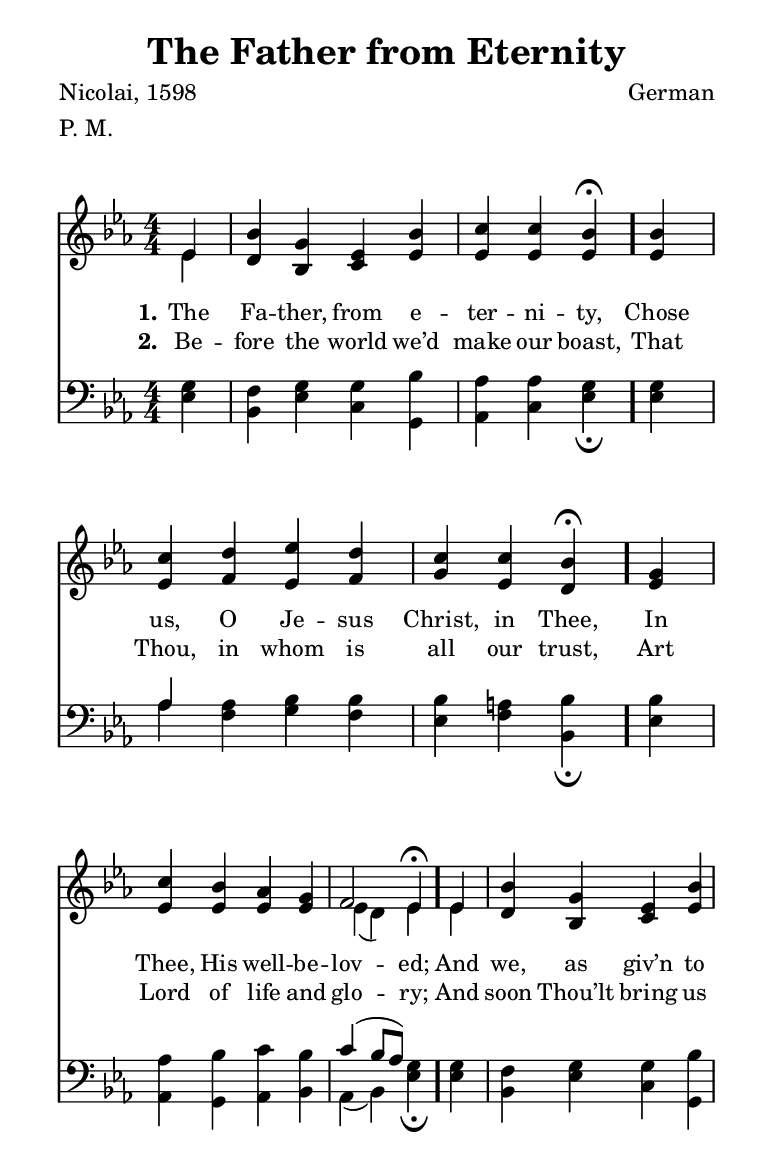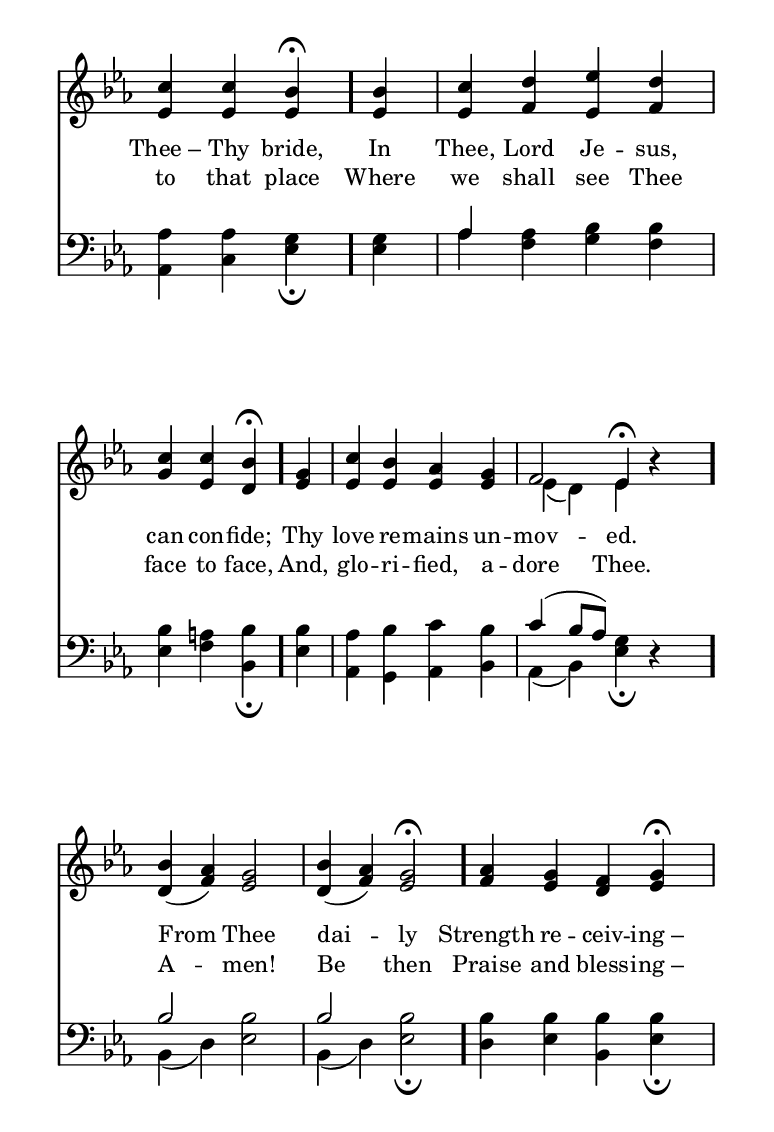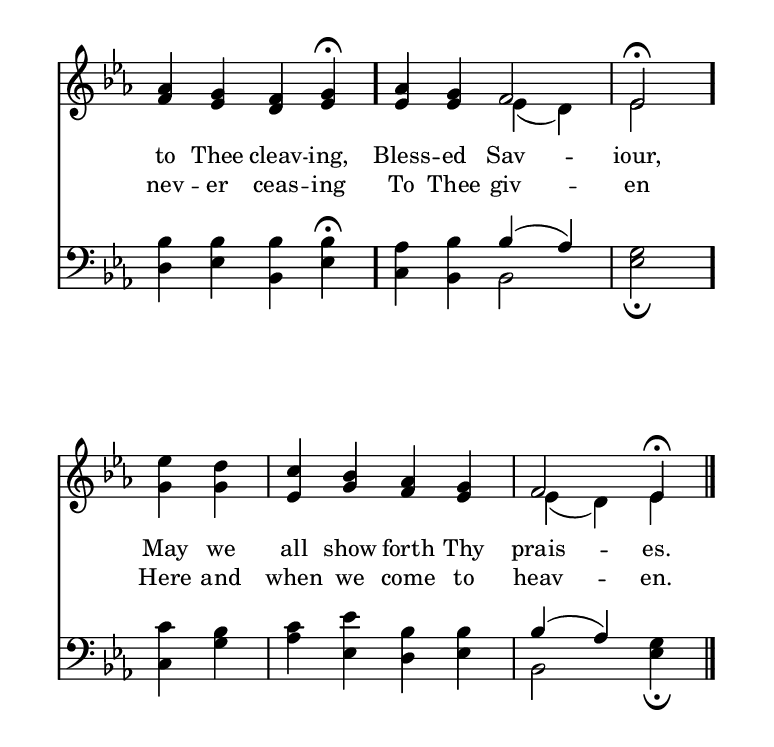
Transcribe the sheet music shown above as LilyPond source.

\include "common/global.ily"
\paper {
  \include "common/paper.ily"
}

\header{
  hymnnumber = "378"
  title = "The Father from Eternity"
  tunename = ""
  meter = "P. M."
  poet = "Nicolai, 1598"
  composer = "German"
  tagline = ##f
}

ta = { \tempo 4=80 }
tb = { \tempo 4=40 }

global = {
  \include "common/overrides.ily"
  \override Staff.TimeSignature.style = #'numbered
  \time 4/4
  \override Score.MetronomeMark.transparent = ##t % hide all fermata changes too
  \ta
  \key ees \major
  \partial 4
  \autoBeamOff
}

notesSoprano = {
\global
\relative c' {

  ees | bes' g ees bes' | c c \tb bes\fermata \ta
  bes4 | c d ees d | c c \tb bes\fermata \ta
  g4 | c bes aes g | f2 \tb ees4\fermata \ta
  ees | bes' g ees bes' | c c \tb bes\fermata \ta
  bes4 | c d ees d | c c \tb bes\fermata \ta
  g4 | c bes aes g | f2 \tb ees4\fermata \ta r4

  bes'4( aes) g2 | bes4( aes) \tb g2\fermata \ta |
  aes4 g f \tb g\fermata \ta | aes4 g f \tb g\fermata \ta
  aes4 g f2 | \tb ees\fermata \ta
  ees'4 d | c bes aes g | f2 \tb ees4\fermata \ta

  \bar "|."

}
}

notesAlto = {
\global
\relative e' {

  ees4 | d bes c ees | ees ees ees
  ees | ees f ees f | g ees d
  ees | ees ees ees ees | ees( d) ees
  ees4 | d bes c ees | ees ees ees
  ees | ees f ees f | g ees d
  ees | ees ees ees ees | ees( d) ees r4

  d4( f) ees2 | d4( f) ees2 |
  f4 ees d ees | f4 ees d ees |
  ees4 ees ees( d) | ees2
  g4 g | ees g f ees | ees( d) ees


}
}

notesTenor = {
\global
\relative a {

  g4 | f g g bes | aes aes g
  g4 | aes aes bes bes | bes a bes
  bes4 | aes bes c bes | c( bes8[ aes]) g4
  g4 | f g g bes | aes aes g
  g4 | aes aes bes bes | bes a bes
  bes4 | aes bes c bes | c( bes8[ aes]) g4 r4

  bes2 bes | bes bes |
  bes4 bes bes bes | bes bes bes bes |
  aes bes bes( aes) | g2
  c4 bes | c ees bes bes | bes( aes) g

}
}

notesBass = {
\global
\relative f {

  ees4 | bes ees c g | aes c ees_\fermata
  ees4 | aes f g f | ees f bes,_\fermata
  ees | aes, g aes bes | aes( bes) ees_\fermata
  ees4 | bes ees c g | aes c ees_\fermata
  ees4 | aes f g f | ees f bes,_\fermata
  ees | aes, g aes bes | aes( bes) ees_\fermata r4

  bes4( d) ees2 | bes4( d) ees2_\fermata |
  d4 ees bes ees_\fermata | d4 ees bes ees\fermata |
  c4 bes bes2 | ees_\fermata
  c4 g' | aes ees d ees | bes2 ees4_\fermata

}
}

wordsA = \lyricmode {
\set stanza = "1."

The Fa -- ther, from e -- ter -- ni -- ty, \bar "."
Chose us, O Je -- sus Christ, in Thee, \bar "."
In Thee, His well -- be -- lov -- ed; \bar "."
And we, as giv’n to Thee_– Thy bride, \bar "."
In Thee, Lord Je -- sus, can con -- fide; \bar "."
Thy love re -- mains un -- mov -- ed. \bar "."
From Thee dai -- ly \bar "."
Strength re -- ceiv -- ing_– to Thee cleav -- ing, \bar "."
Bless -- ed Sav -- iour, \bar "."
May we all show forth Thy prais -- es. \bar "."

}

wordsB = \lyricmode {
\set stanza = "2."

Be -- fore the world we’d make our boast,
That Thou, in whom is all our trust,
Art Lord of life and glo -- ry;
And soon Thou’lt bring us to that place
Where we shall see Thee face to face,
And, glo -- ri -- fied, a -- dore Thee.
A -- men! Be then
Praise and bless -- ing_– nev -- er ceas -- ing
To Thee giv -- en
Here and when we come to heav -- en.

}

\score {
  \context ChoirStaff <<
    \context Staff = upper <<
      \set Staff.autoBeaming = ##f
      \set ChoirStaff.systemStartDelimiter = #'SystemStartBar
      \set ChoirStaff.printPartCombineTexts = ##f
      \partcombine #'(2 . 11) \notesSoprano \notesAlto
      \context NullVoice = sopranos { \voiceOne << \notesSoprano >> }
      \context Lyrics = one \lyricsto sopranos \wordsA
      \context Lyrics = two \lyricsto sopranos \wordsB
    >>
    \context Staff = men <<
      \set Staff.autoBeaming = ##f
      \clef bass
      \set ChoirStaff.printPartCombineTexts = ##f
      \partcombine #'(2 . 11) \notesTenor \notesBass
    >>
  >>
  \layout {
    \include "common/layout.ily"
  }
  #(cond ((ly:get-option 'eog-midi-permitted) #{ \midi{
    \include "common/midi.ily"
  } #}))
}

\version "2.19.49"  % necessary for upgrading to future LilyPond versions.

% vi:set et ts=2 sw=2 ai nocindent syntax=lilypond:
